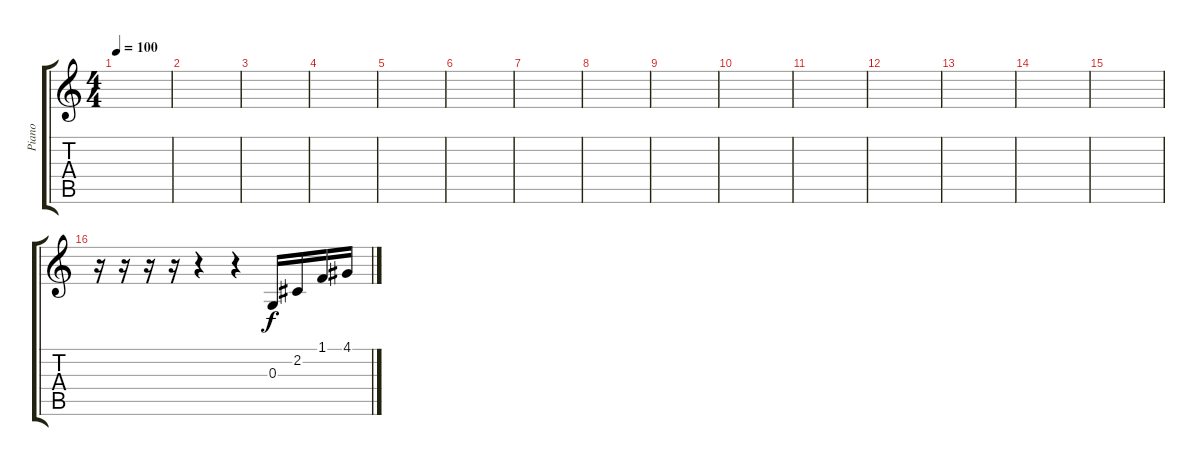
\track ("Piano" "Piano") {instrument brightacousticpiano}
\staff {score tabs}
\tuning (E4 B3 G3 D3 A2 E2) {hide}
\ts (4 4)
\tempo 100
\clef g2
\ks c
|
|
|
|
|
|
|
|
|
|
|
|
|
|
|
r.16 r.16 r.16 r.16 r.4 r.4 0.3.16 2.2.16 1.1.16 4.1.16
